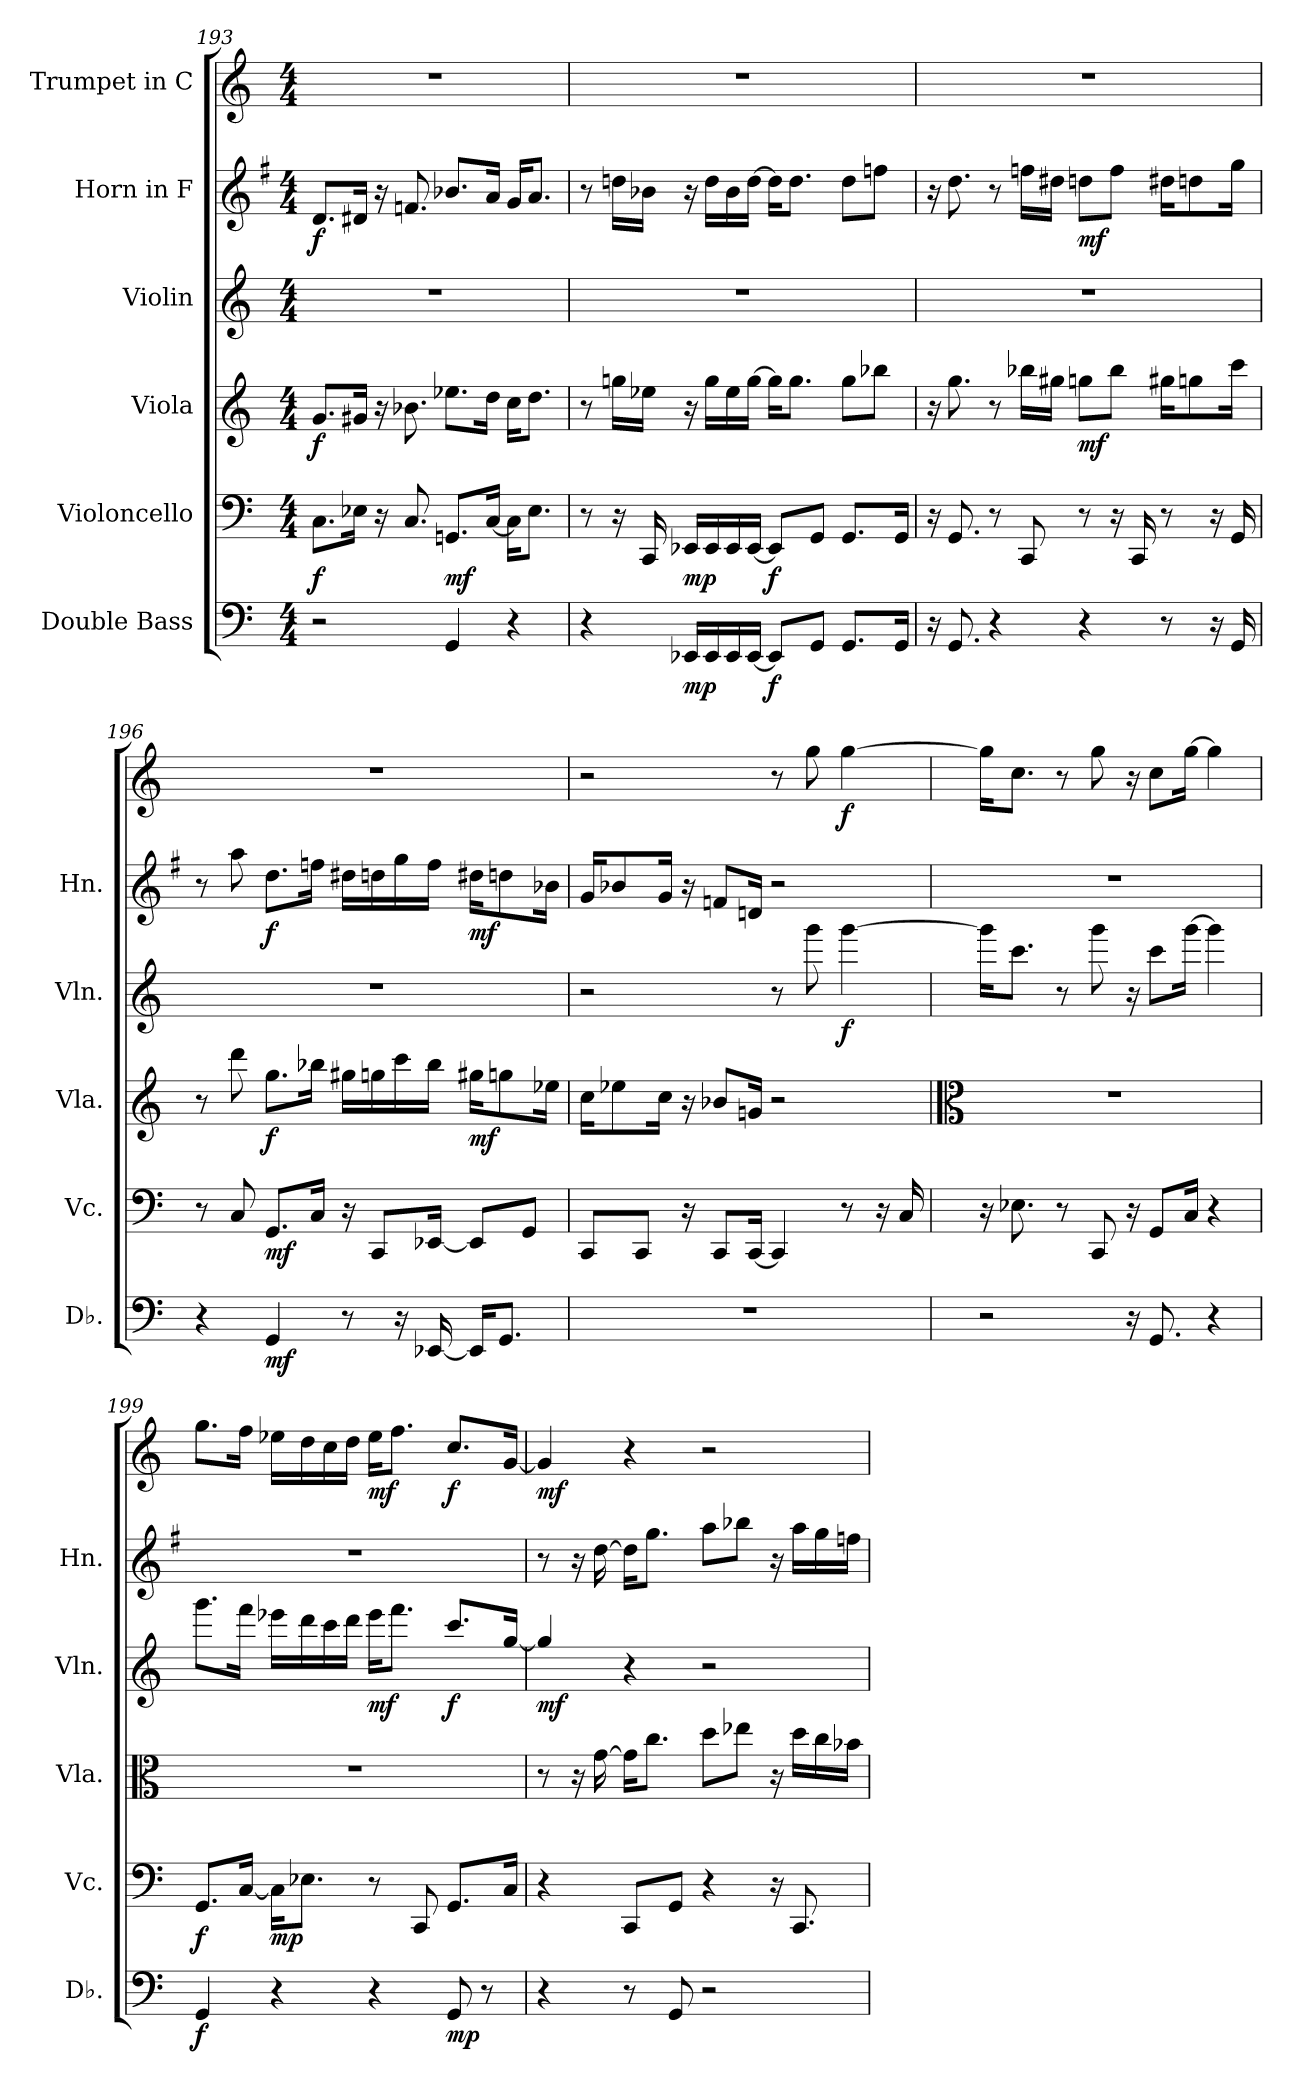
**kern	**dynam	**kern	**dynam	**kern	**dynam	**kern	**dynam	**kern	**dynam	**kern	**dynam
*part6	*part6	*part5	*part5	*part4	*part4	*part3	*part3	*part2	*part2	*part1	*part1
*staff6	*staff6	*staff5	*staff5	*staff4	*staff4	*staff3	*staff3	*staff2	*staff2	*staff1	*staff1
*I"Double Bass	*	*I"Violoncello	*	*I"Viola	*	*I"Violin	*	*I"Horn in F	*	*I"Trumpet in C	*
*I'Db.	*	*I'Vc.	*	*I'Vla.	*	*I'Vln.	*	*I'Hn.	*	*	*
*clefF4	*	*clefF4	*	*clefG2	*	*clefG2	*	*clefG2	*	*clefG2	*
*ITrd7c12	*	*	*	*	*	*	*	*ITrd4c7	*	*	*
*k[]	*	*k[]	*	*k[]	*	*k[]	*	*k[]	*	*k[]	*
*C:	*	*C:	*	*C:	*	*C:	*	*C:	*	*C:	*
*M4/4	*	*M4/4	*	*M4/4	*	*M4/4	*	*M4/4	*	*M4/4	*
=193	=193	=193	=193	=193	=193	=193	=193	=193	=193	=193	=193
2r	.	8.Ci\L	f	8.gi/L	f	1r	.	8.Gi/L	f	1r	.
.	.	16E-Xi\Jk	.	16g#Xi/Jk	.	.	.	16G#Xi/Jk	.	.	.
.	.	16r	.	16r	.	.	.	16r	.	.	.
.	.	8.Ci/	.	8.b-Xi\	.	.	.	8.B-Xi/	.	.	.
4GGGi/	.	8.GGni/L	mf	8.ee-Xi\L	.	.	.	8.e-Xi/L	.	.	.
.	.	[16Ci/Jk	.	16ddi\Jk	.	.	.	16di/Jk	.	.	.
4r	.	16Ci\KL]	.	16cci\KL	.	.	.	16ci/KL	.	.	.
.	.	8.E-i\J	.	8.ddi\J	.	.	.	8.di/J	.	.	.
=194	=194	=194	=194	=194	=194	=194	=194	=194	=194	=194	=194
4r	.	8r	.	8r	.	1r	.	8r	.	1r	.
.	.	16r	.	16ggni\LL	.	.	.	16gni\LL	.	.	.
.	.	16CCi/	.	16ee-Xi\JJ	.	.	.	16e-Xi\JJ	.	.	.
16EEE-Xi/LL	mp	16EE-Xi/LL	mp	16r	.	.	.	16r	.	.	.
16EEE-i/	.	16EE-i/	.	16ggi\LL	.	.	.	16gi\LL	.	.	.
16EEE-i/	.	16EE-i/	.	16ee-i\	.	.	.	16e-i\	.	.	.
[16EEE-i/JJ	.	[16EE-i/JJ	.	[16ggi\JJ	.	.	.	[16gi\JJ	.	.	.
8EEE-i/L]	f	8EE-i/L]	f	16ggi\KL]	.	.	.	16gi\KL]	.	.	.
.	.	.	.	8.ggi\J	.	.	.	8.gi\J	.	.	.
8GGGi/J	.	8GGi/J	.	.	.	.	.	.	.	.	.
8.GGGi/L	.	8.GGi/L	.	8ggi\L	.	.	.	8gi\L	.	.	.
.	.	.	.	8bb-Xi\J	.	.	.	8b-Xi\J	.	.	.
16GGGi/Jk	.	16GGi/Jk	.	.	.	.	.	.	.	.	.
!!LO:PB:g=z
=195	=195	=195	=195	=195	=195	=195	=195	=195	=195	=195	=195
16r	.	16r	.	16r	.	1r	.	16r	.	1r	.
8.GGGi/	.	8.GGi/	.	8.ggi\	.	.	.	8.gi\	.	.	.
4r	.	8r	.	8r	.	.	.	8r	.	.	.
.	.	8CCi/	.	16bb-Xi\LL	.	.	.	16b-Xi\LL	.	.	.
.	.	.	.	16gg#Xi\JJ	.	.	.	16g#Xi\JJ	.	.	.
4r	.	8r	.	8ggni\L	mf	.	.	8gni\L	mf	.	.
.	.	16r	.	8bb-i\J	.	.	.	8b-i\J	.	.	.
.	.	16CCi/	.	.	.	.	.	.	.	.	.
8r	.	8r	.	16gg#Xi\KL	.	.	.	16g#Xi\KL	.	.	.
.	.	.	.	8ggni\	.	.	.	8gni\	.	.	.
16r	.	16r	.	.	.	.	.	.	.	.	.
16GGGi/	.	16GGi/	.	16ccci\Jk	.	.	.	16cci\Jk	.	.	.
=196	=196	=196	=196	=196	=196	=196	=196	=196	=196	=196	=196
4r	.	8r	.	8r	.	1r	.	8r	.	1r	.
.	.	8Ci/	.	8dddi\	.	.	.	8ddi\	.	.	.
4GGGi/	mf	8.GGi/L	mf	8.ggi\L	f	.	.	8.gi\L	f	.	.
.	.	16Ci/Jk	.	16bb-Xi\Jk	.	.	.	16b-Xi\Jk	.	.	.
8r	.	16r	.	16gg#Xi\LL	.	.	.	16g#Xi\LL	.	.	.
.	.	8CCi/L	.	16ggni\	.	.	.	16gni\	.	.	.
16r	.	.	.	16ccci\	.	.	.	16cci\	.	.	.
[16EEE-Xi/	.	[16EE-Xi/Jk	.	16bb-i\JJ	.	.	.	16b-i\JJ	.	.	.
16EEE-i/KL]	.	8EE-i/L]	.	16gg#Xi\KL	mf	.	.	16g#Xi\KL	mf	.	.
8.GGGi/J	.	.	.	8ggni\	.	.	.	8gni\	.	.	.
.	.	8GGi/J	.	.	.	.	.	.	.	.	.
.	.	.	.	16ee-Xi\Jk	.	.	.	16e-Xi\Jk	.	.	.
=197	=197	=197	=197	=197	=197	=197	=197	=197	=197	=197	=197
1r	.	8CCi/L	.	16cci\KL	.	2r	.	16ci/KL	.	2r	.
.	.	.	.	8ee-Xi\	.	.	.	8e-Xi/	.	.	.
.	.	8CCi/J	.	.	.	.	.	.	.	.	.
.	.	.	.	16cci\Jk	.	.	.	16ci/Jk	.	.	.
.	.	16r	.	16r	.	.	.	16r	.	.	.
.	.	8CCi/L	.	8b-Xi/L	.	.	.	8B-Xi/L	.	.	.
.	.	[16CCi/Jk	.	16gni/Jk	.	.	.	16Gni/Jk	.	.	.
.	.	4CCi/]	.	2r	.	8r	.	2r	.	8r	.
.	.	.	.	.	.	8gggi\	.	.	.	8ggi\	.
.	.	8r	.	.	.	[4gggi\	f	.	.	[4ggi\	f
.	.	16r	.	.	.	.	.	.	.	.	.
.	.	16Ci/	.	.	.	.	.	.	.	.	.
!!LO:LB:g=z
=198	=198	=198	=198	=198	=198	=198	=198	=198	=198	=198	=198
*	*	*	*	*clefC3	*	*	*	*	*	*	*
2r	.	16r	.	1r	.	16gggi\KL]	.	1r	.	16ggi\KL]	.
.	.	8.E-Xi\	.	.	.	8.ccci\J	.	.	.	8.cci\J	.
.	.	8r	.	.	.	8r	.	.	.	8r	.
.	.	8CCi/	.	.	.	8gggi\	.	.	.	8ggi\	.
16r	.	16r	.	.	.	16r	.	.	.	16r	.
8.GGGi/	.	8GGi/L	.	.	.	8ccci\L	.	.	.	8cci\L	.
.	.	16Ci/Jk	.	.	.	[16gggi\Jk	.	.	.	[16ggi\Jk	.
4r	.	4r	.	.	.	4gggi\]	.	.	.	4ggi\]	.
=199	=199	=199	=199	=199	=199	=199	=199	=199	=199	=199	=199
4GGGi/	f	8.GGi/L	f	1r	.	8.gggi\L	.	1r	.	8.ggi\L	.
.	.	[16Ci/Jk	.	.	.	16fffi\Jk	.	.	.	16ffi\Jk	.
4r	.	16Ci\KL]	mp	.	.	16eee-Xi\LL	.	.	.	16ee-Xi\LL	.
.	.	8.E-Xi\J	.	.	.	16dddi\	.	.	.	16ddi\	.
.	.	.	.	.	.	16ccci\	.	.	.	16cci\	.
.	.	.	.	.	.	16dddi\JJ	.	.	.	16ddi\JJ	.
4r	.	8r	.	.	.	16eee-i\KL	mf	.	.	16ee-i\KL	mf
.	.	.	.	.	.	8.fffi\J	.	.	.	8.ffi\J	.
.	.	8CCi/	.	.	.	.	.	.	.	.	.
8GGGi/	mp	8.GGi/L	.	.	.	8.ccci/L	f	.	.	8.cci/L	f
8r	.	.	.	.	.	.	.	.	.	.	.
.	.	16Ci/Jk	.	.	.	[16ggi/Jk	.	.	.	[16gi/Jk	.
=200	=200	=200	=200	=200	=200	=200	=200	=200	=200	=200	=200
4r	.	4r	.	8r	.	4ggi/]	mf	8r	.	4gi/]	mf
.	.	.	.	16r	.	.	.	16r	.	.	.
.	.	.	.	[16gi\	.	.	.	[16gi\	.	.	.
8r	.	8CCi/L	.	16gi\KL]	.	4r	.	16gi\KL]	.	4r	.
.	.	.	.	8.cci\J	.	.	.	8.cci\J	.	.	.
8GGGi/	.	8GGi/J	.	.	.	.	.	.	.	.	.
2r	.	4r	.	8ddi\L	.	2r	.	8ddi\L	.	2r	.
.	.	.	.	8ee-Xi\J	.	.	.	8ee-Xi\J	.	.	.
.	.	16r	.	16r	.	.	.	16r	.	.	.
.	.	8.CCi/	.	16ddi\LL	.	.	.	16ddi\LL	.	.	.
.	.	.	.	16cci\	.	.	.	16cci\	.	.	.
.	.	.	.	16b-Xi\JJ	.	.	.	16b-Xi\JJ	.	.	.
=	=	=	=	=	=	=	=	=	=	=	=
*-	*-	*-	*-	*-	*-	*-	*-	*-	*-	*-	*-
